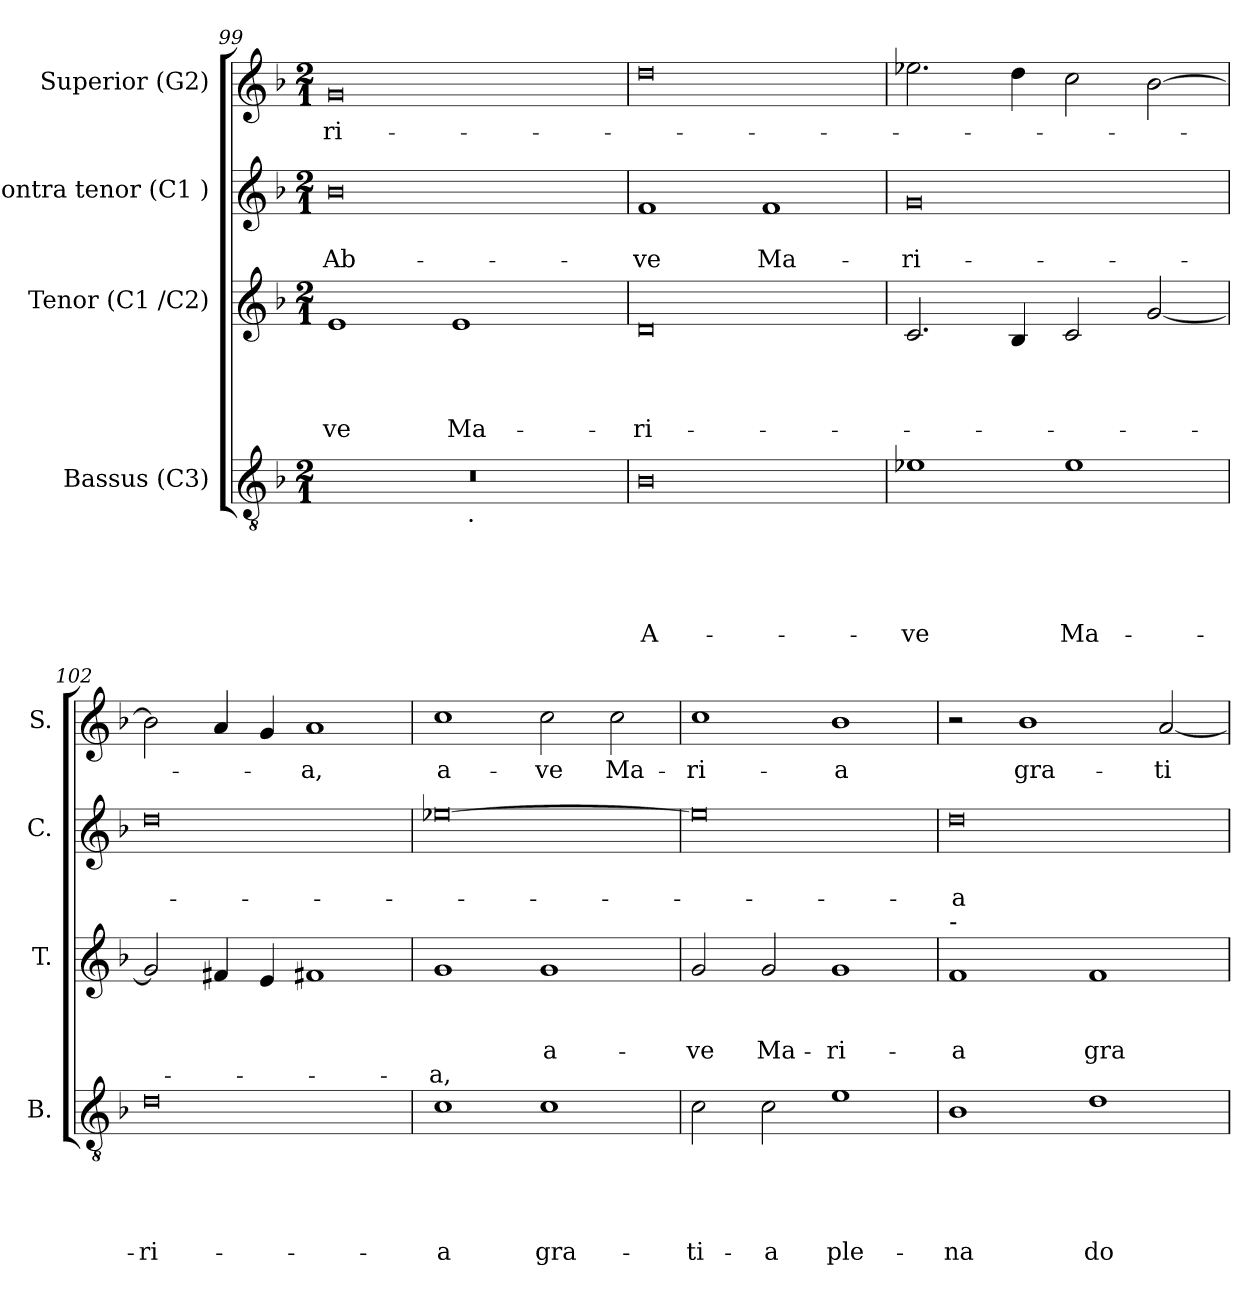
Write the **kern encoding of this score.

**kern	**text	**text	**text	**text	**text	**kern	**text	**text	**text	**text	**kern	**text	**text	**kern	**text
*part4	*part4	*part4	*part4	*part4	*part4	*part3	*part3	*part3	*part3	*part3	*part2	*part2	*part2	*part1	*part1
*staff4	*staff4	*staff4	*staff4	*staff4	*staff4	*staff3	*staff3	*staff3	*staff3	*staff3	*staff2	*staff2	*staff2	*staff1	*staff1
*I"Bassus (C3)	*	*	*	*	*	*I"Tenor (C1 /C2)	*	*	*	*	*I"Contra tenor (C1 )	*	*	*I"Superior (G2)	*
*I'B.	*	*	*	*	*	*I'T.	*	*	*	*	*I'C.	*	*	*I'S.	*
!!LO:LB:g=z
*clefGv2	*	*	*	*	*	*clefG2	*	*	*	*	*clefG2	*	*	*clefG2	*
*k[b-]	*	*	*	*	*	*k[b-]	*	*	*	*	*k[b-]	*	*	*k[b-]	*
*F:	*	*	*	*	*	*F:	*	*	*	*	*F:	*	*	*F:	*
*M2/1	*	*	*	*	*	*M2/1	*	*	*	*	*M2/1	*	*	*M2/1	*
=99	=99	=99	=99	=99	=99	=99	=99	=99	=99	=99	=99	=99	=99	=99	=99
!	!	!	!	!	!	!	!	!	!	!LO:LY:b	!	!	!LO:LY:b:rj	!	!LO:LY:b:rj
*^	*	*	*	*	*	*	*	*	*	*	*	*	*	*	*
0r	1ryy	.	.	.	.	.	1e	.	.	.	ve	0b-	.	Ab-	0g	-ri-
!	!	!	!	!	!	!	!	!	!	!	!LO:LY:b	!	!	!	!	!
.	32ryy	.	.	.	.	.	1e	.	.	.	Ma-	.	.	.	.	.
!	!LO:TX:b:t=.	!	!	!	!	!	!	!	!	!	!	!	!	!	!	!
.	2ryy	.	.	.	.	.	.	.	.	.	.	.	.	.	.	.
.	4...ryy	.	.	.	.	.	.	.	.	.	.	.	.	.	.	.
=100	=100	=100	=100	=100	=100	=100	=100	=100	=100	=100	=100	=100	=100	=100	=100	=100
!	!	!	!	!	!	!LO:LY:b:rj	!	!	!	!	!LO:LY:b:rj	!	!	!LO:LY:b	!	!
*v	*v	*	*	*	*	*	*	*	*	*	*	*	*	*	*	*
0B-	.	.	.	.	A-	0d	.	.	.	-ri-	1f	.	-ve	0dd	.
!	!	!	!	!	!	!	!	!	!	!	!	!	!LO:LY:b	!	!
.	.	.	.	.	.	.	.	.	.	.	1f	.	Ma-	.	.
=101	=101	=101	=101	=101	=101	=101	=101	=101	=101	=101	=101	=101	=101	=101	=101
!	!	!	!	!	!LO:LY:b	!	!	!	!	!	!	!	!LO:LY:b:rj	!	!
1e-	.	.	.	.	-ve	2.c/	.	.	.	.	0g	.	-ri-	2.ee-\	.
.	.	.	.	.	.	4B-/	.	.	.	.	.	.	.	4dd\	.
!	!	!	!	!	!LO:LY:b	!	!	!	!	!	!	!	!	!	!
1e-	.	.	.	.	Ma-	2c/	.	.	.	.	.	.	.	2cc\	.
.	.	.	.	.	.	[<2g/	.	.	.	.	.	.	.	[>2b-\	.
=102	=102	=102	=102	=102	=102	=102	=102	=102	=102	=102	=102	=102	=102	=102	=102
!	!	!	!	!	!LO:LY:b:rj	!	!	!	!	!	!	!	!	!	!
0d	.	.	.	.	-ri-	2g/]	.	.	.	.	0dd	.	.	2b-\]	.
.	.	.	.	.	.	4f#/	.	.	.	.	.	.	.	4a/	.
.	.	.	.	.	.	4e/	.	.	.	.	.	.	.	4g/	.
!	!	!	!	!	!	!	!	!	!	!	!	!	!	!	!LO:LY:b
.	.	.	.	.	.	1f#X	.	.	.	.	.	.	.	1a	-a,
=103	=103	=103	=103	=103	=103	=103	=103	=103	=103	=103	=103	=103	=103	=103	=103
!	!	!	!	!	!LO:LY:b:rj	!	!	!	!	!LO:LY:b	!	!	!	!	!LO:LY:b:rj
1c	.	.	.	.	-a	1g	.	.	.	-a,	[>0ee-X	.	.	1cc	a-
!	!	!	!	!	!LO:LY:b	!	!	!	!LO:LY:b:rj	!	!	!	!	!	!LO:LY:b
1c	.	.	.	.	gra-	1g	.	.	a-	.	.	.	.	2cc\	-ve
!	!	!	!	!	!	!	!	!	!	!	!	!	!	!	!LO:LY:b
.	.	.	.	.	.	.	.	.	.	.	.	.	.	2cc\	Ma-
=104	=104	=104	=104	=104	=104	=104	=104	=104	=104	=104	=104	=104	=104	=104	=104
!	!	!	!	!	!LO:LY:b	!	!	!	!LO:LY:b	!	!	!	!	!	!LO:LY:b
2c\	.	.	.	.	-ti-	2g/	.	.	-ve	.	0ee-]	.	.	1cc	-ri-
!	!	!	!	!	!LO:LY:b	!	!	!	!LO:LY:b	!	!	!	!	!	!
2c\	.	.	.	.	-a	2g/	.	.	Ma-	.	.	.	.	.	.
!	!	!	!	!	!LO:LY:b	!	!	!	!LO:LY:b	!	!	!	!	!	!LO:LY:b:rj
1e	.	.	.	.	ple-	1g	.	.	-ri-	.	.	.	.	1b-	-a
!!LO:LB:g=z
=105	=105	=105	=105	=105	=105	=105	=105	=105	=105	=105	=105	=105	=105	=105	=105
!	!	!	!	!	!	!LO:TX:a:t=-	!	!	!	!	!	!	!	!	!
!	!	!	!	!	!LO:LY:b	!	!	!	!LO:LY:b:rj	!	!	!	!LO:LY:b:rj	!	!
1B-	.	.	.	.	-na	1f	.	.	-a	.	0dd	.	-a	2r	.
!	!	!	!	!	!	!	!	!	!	!	!	!	!	!	!LO:LY:b
.	.	.	.	.	.	.	.	.	.	.	.	.	.	1b-	gra-
!	!	!	!	!	!LO:LY:b	!	!	!	!LO:LY:b	!	!	!	!	!	!
1d	.	.	.	.	do-	1f	.	.	gra-	.	.	.	.	.	.
!	!	!	!	!	!	!	!	!	!	!	!	!	!	!	!LO:LY:b
.	.	.	.	.	.	.	.	.	.	.	.	.	.	[<2a/	-ti-
=	=	=	=	=	=	=	=	=	=	=	=	=	=	=	=
*-	*-	*-	*-	*-	*-	*-	*-	*-	*-	*-	*-	*-	*-	*-	*-
